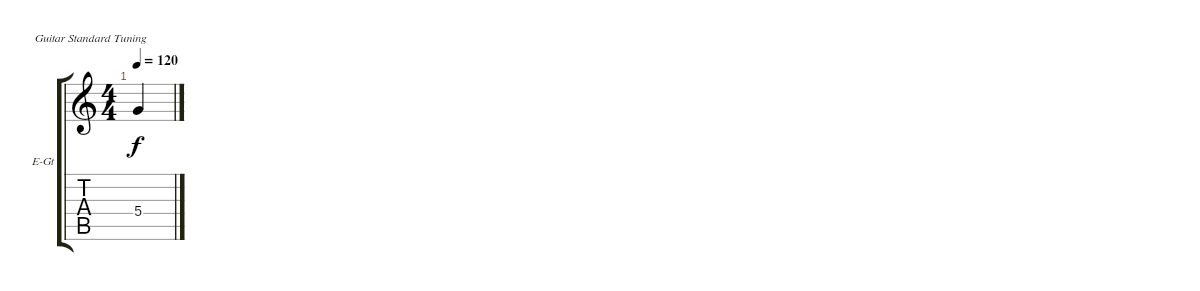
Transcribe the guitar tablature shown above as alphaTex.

\defaultSystemsLayout 4
\bracketExtendMode groupsimilarinstruments
\firstSystemTrackNameOrientation horizontal
\otherSystemsTrackNameOrientation horizontal
\track ("Electric Guitar" "E-Gt") {instrument electricguitarclean}
\staff {score tabs}
\tuning (E4 B3 G3 D3 A2 E2)
\ts (4 4)
\tempo 120
\clef g2
\ks c
5.4.4{dy f}
